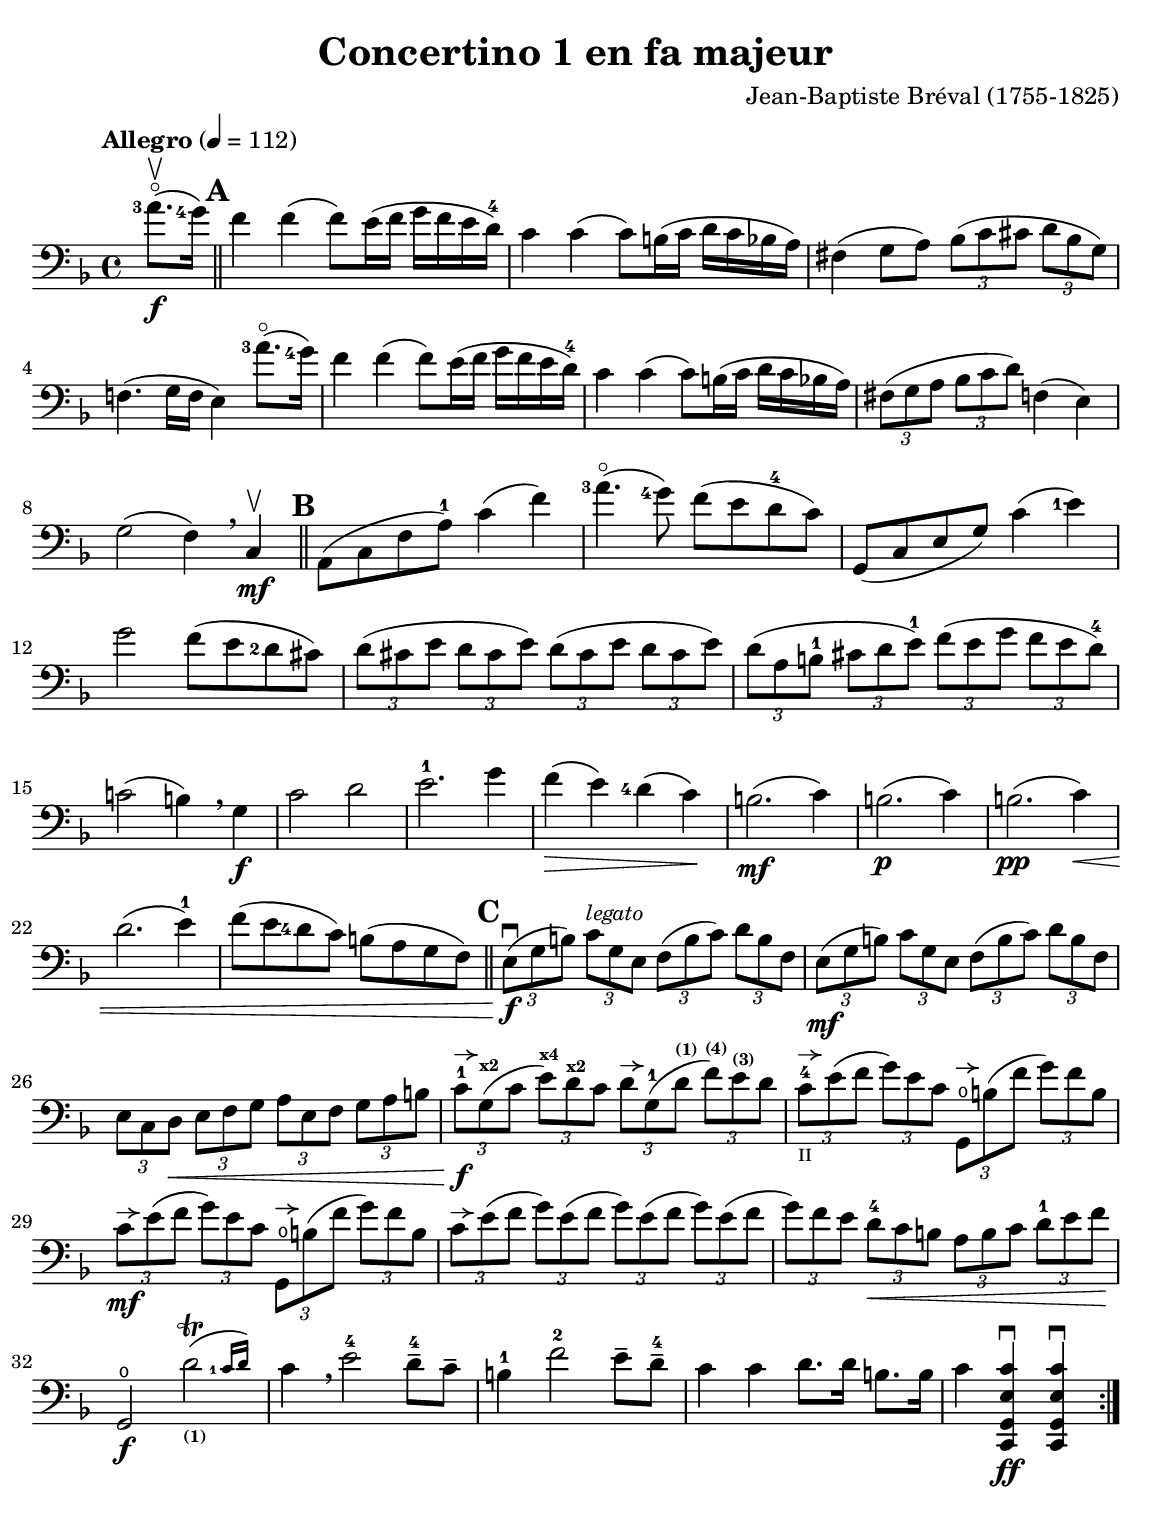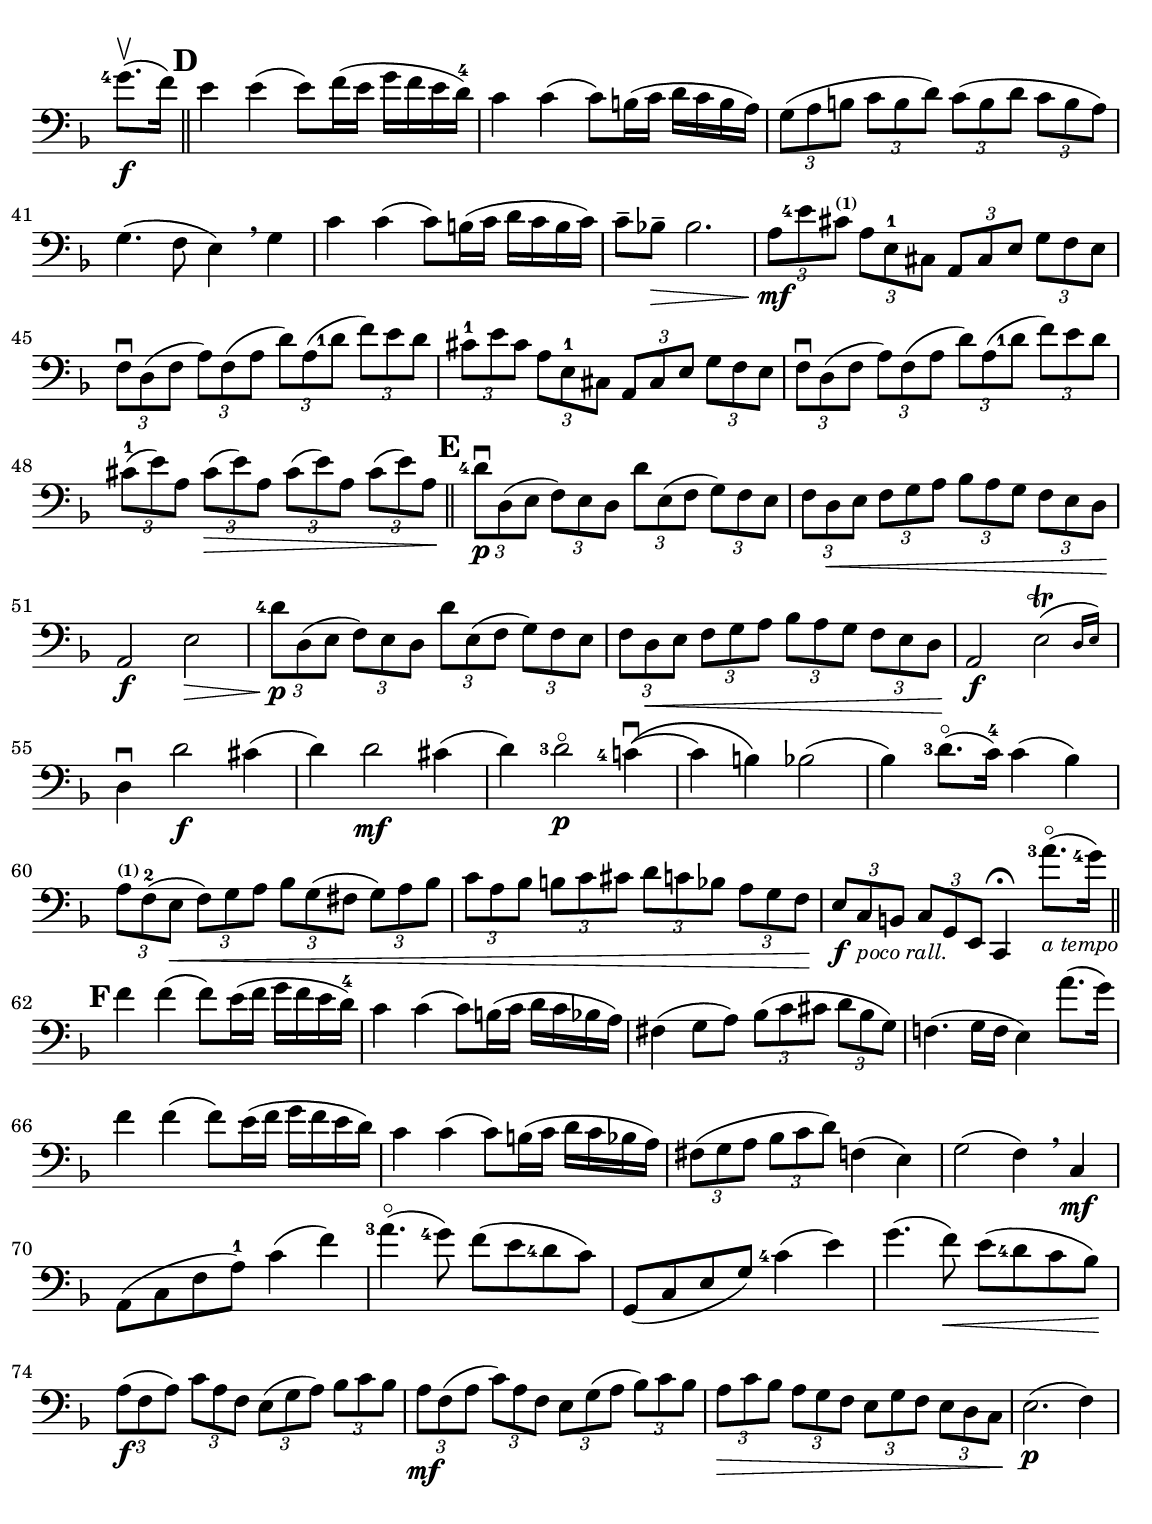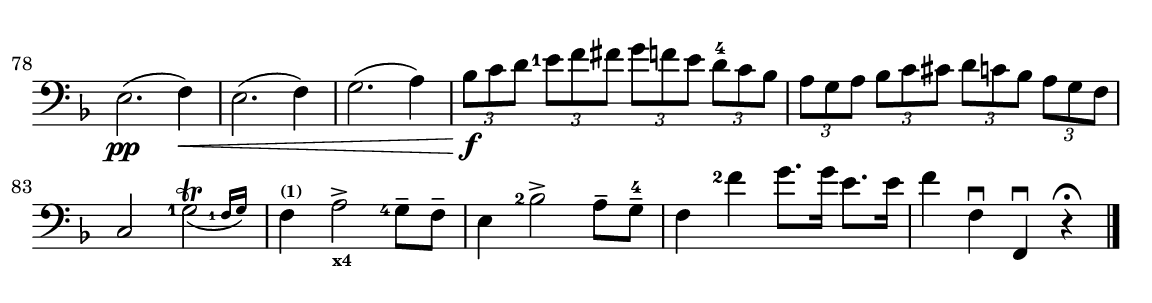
#(set-global-staff-size 21)

\version "2.18.2"

\header {
  title    = "Concertino 1 en fa majeur"
  composer = "Jean-Baptiste Bréval (1755-1825)"
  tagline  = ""
}

\language "italiano"

% iPad Pro 12.9

\paper {
  paper-width  = 195\mm
  paper-height = 260\mm
  indent = #0
  page-count = #3
  line-width = #184
  print-page-number = ##f
  ragged-last-bottom = ##t
  ragged-bottom = ##f
%  ragged-last = ##t
}

allongerUne = \markup {
  \center-column {
    \combine
    \draw-line #'(-2 . 0)
    \arrow-head #X #RIGHT ##f
  }
}

\score {
  \new Staff
%  \with {instrumentName = #"Cello "}
  {
    \override Hairpin.to-barline = ##f
    \tempo "Allegro" 4 = 112
    \time 4/4
    \key fa \major
    \clef "bass"
    \set fingeringOrientations = #'(left)

    \repeat volta 2 {
      \partial 4 <la'-3>8.\flageolet\upbow\f(<sol'-4>16)                  % 0
      \bar "||"
      \mark \default
      fa'4 fa'4(fa'8) mi'16(fa'16 sol'16 fa'16 mi'16 re'16-4)             % 1
      do'4 do'4(do'8) si!16(do'16 re'16 do'16 sib16 la16)                 % 2
      fad4(sol8 la8)
      \tuplet 3/2 {sib8( do'8 dod'8} \tuplet 3/2 {re'8 sib8 sol8)}        % 3
      fa!4.(sol16 fa16 mi4) <la'-3>8.\flageolet(<sol'-4>16)               % 4
      fa'4 fa'4(fa'8) mi'16(fa'16 sol'16 fa'16 mi'16 re'16-4)             % 5
      do'4 do'4(do'8) si!16(do'16 re'16 do'16 sib16 la16)                 % 6
      \tuplet 3/2 {fad8(sol8 la8}
      \tuplet 3/2 {sib8 do'8 re'8)} fa!4(mi4)                             % 7
      sol2(fa4) \breathe
      do4\mf\upbow                                                        % 8
      \bar "||"
      \mark \default
      la,8(do8 fa8 la8-1) do'4(fa'4)                                      % 9
      <la'-3>4.\flageolet(<sol'-4>8) fa'8(mi'8 re'8-4 do'8)               % 10
      sol,8(do8 mi8 sol8) do'4(<mi'-1>4)                                  % 11
      sol'2 fa'8(mi'8 <re'-2>8 dod'8)                                     % 12
      \tuplet 3/2 {re'8( dod'8 mi'8} \tuplet 3/2 {re'8 dod'8 mi'8)}
      \tuplet 3/2 {re'8( dod'8 mi'8} \tuplet 3/2 {re'8 dod'8 mi'8)}       % 13
      \tuplet 3/2 {re'8( la8 si!8-1} \tuplet 3/2 {dod'8 re'8 mi'8-1)}
      \tuplet 3/2 {fa'8( mi'8 sol'8} \tuplet 3/2 {fa'8 mi'8 re'8-4)}      % 14
      do'!2(si!4) \breathe sol4\f                                         % 15
      do'2 re'2                                                           % 16
      mi'2.-1 sol'4                                                       % 17
      fa'4\>(mi'4) <re'-4>4(do'4)\!                                       % 18
      si!2.\mf(do'4)                                                      % 19
      si!2.\p(do'4)                                                       % 20
      si!2.\pp(do'4)\<                                                    % 21
      re'2.(mi'4-1)                                                       % 22
      fa'8(mi'8 <re'-4>8 do'8) si!8(la8 sol8 fa8)                         % 23
      \bar "||"
      \mark \default
      \tuplet 3/2 {mi8\f\downbow( sol8 si!8)}
      \tuplet 3/2 {do'8^\markup{\small\italic "legato"} sol8 mi8}
      \tuplet 3/2 {fa8( si8 do'8)} \tuplet 3/2 {re'8 si8 fa8}             % 24
      \tuplet 3/2 {mi8\mf(sol8 si!8)} \tuplet 3/2 {do'8 sol8 mi8}
      \tuplet 3/2 {fa8(si8 do'8)} \tuplet 3/2 {re'8 si8 fa8}              % 25
      \tuplet 3/2 {mi8 do8 re8\<}
      \tuplet 3/2 {mi8 fa8 sol8}
      \tuplet 3/2 {la8 mi8 fa8}
      \tuplet 3/2 {sol8 la8 si!8}                                         % 26
      \tuplet 3/2 {do'8-1^\allongerUne\f
                   sol8^\markup{\bold\teeny x2}( do'8}
      \tuplet 3/2 {mi'8^\markup{\bold\teeny x4})
                   re'8^\markup{\bold\teeny x2} do'8}
      \tuplet 3/2 {re'8^\allongerUne sol8-1( re'8^\markup{\bold\teeny (1)}}
      \tuplet 3/2 {fa'8)^\markup{\bold\teeny (4)}
                   mi'8^\markup{\bold\teeny (3)} re'8}                    % 27
      \tuplet 3/2 {do'8-4^\allongerUne_\markup{\teeny II} mi'8( fa'8}
      \tuplet 3/2 {sol'8) mi'8 do'8}
      \tuplet 3/2 {sol,8\open^\allongerUne si!8 ( fa'8}
      \tuplet 3/2 {sol'8) fa'8 si8}                                       % 28
      \tuplet 3/2 {do'8\mf^\allongerUne mi'8( fa'8}
      \tuplet 3/2 {sol'8) mi'8 do'8}
      \tuplet 3/2 {sol,8\open^\allongerUne si!8 ( fa'8}
      \tuplet 3/2 {sol'8) fa'8 si8}                                       % 29
      \tuplet 3/2 {do'8^\allongerUne mi'8( fa'8}
      \tuplet 3/2 {sol'8) mi'8( fa'8}
      \tuplet 3/2 {sol'8) mi'8( fa'8}
      \tuplet 3/2 {sol'8) mi'8( fa'8}                                     % 30
      \tuplet 3/2 {sol'8) fa'8 mi'8}
      \tuplet 3/2 {re'8-4\< do'8 si!8}
      \tuplet 3/2 {la8 si8 do'8}
      \tuplet 3/2 {re'8-1 mi'8 fa'8\!}                                    % 31
      sol,2\f\open \afterGrace re'2\trill(_\markup{\bold\teeny (1)}
      {<do'-1>16 re'16)}                                                  % 32
      do'4 \breathe mi'2-4 re'8-4-- do'8--                                % 33
      si!4-1 fa'2-2 mi'8-- re'8-4--                                       % 34
      do'4 do'4 re'8. re'16 si!8. si16                                    % 35
      do'4 <<do,4\ff sol,4 mi4 do'4\downbow>>
      <<do,4 sol,4 mi4 do'4\downbow>>                                     % 36
    }
    \pageTurn
    \set Score.currentBarNumber = #37
    \partial 4 <sol'-4>8.(\f\upbow fa'16)                                 % 00
    \bar "||"
    \mark \default
    mi'4 mi'4(mi'8) fa'16(mi'16 sol'16 fa'16 mi'16 re'16-4)               % 37
    do'4 do'4(do'8) si!16(do'16 re'16 do'16 si16 la16)                    % 38
    \tuplet 3/2 {sol8( la8 si!8} \tuplet 3/2 {do'8 si8 re'8)}
    \tuplet 3/2 {do'8( si8 re'8} \tuplet 3/2 {do'8 si8 la8)}              % 39
    sol4.(fa8 mi4) \breathe sol4                                          % 40
    do'4 do'4(do'8) si!16(do'16 re'16 do'16 si16 do'16)                   % 41
    do'8-- sib!8--\> sib2.                                                % 42
    \tuplet 3/2 {la8\!\mf <mi'-4>8 dod'8^\markup{\bold\teeny (1)}}
    \tuplet 3/2 {la8 mi8-1 dod8}
    \tuplet 3/2 {la,8 dod8 mi8} \tuplet 3/2 {sol8 fa8 mi8}                % 43
    \tuplet 3/2 {fa8\downbow re8( fa8} \tuplet 3/2 {la8) fa8( la8}
    \tuplet 3/2 {re'8) la8( <re'-1>8} \tuplet 3/2 {fa'8) mi'8 re'8}       % 44
    \tuplet 3/2 {dod'8-1 mi'8 dod'8} \tuplet 3/2 {la8 mi8-1 dod8}
    \tuplet 3/2 {la,8 dod8 mi8} \tuplet 3/2 {sol8 fa8 mi8}                % 45
    \tuplet 3/2 {fa8\downbow re8( fa8} \tuplet 3/2 {la8) fa8( la8}
    \tuplet 3/2 {re'8) la8( <re'-1>8} \tuplet 3/2 {fa'8) mi'8 re'8}       % 46
    \tuplet 3/2 {dod'8-1(mi'8) la8} \tuplet 3/2 {dod'8\>(mi'8) la8}
    \tuplet 3/2 {dod'8(mi'8) la8} \tuplet 3/2 {dod'8(mi'8) la8\!}         % 47
    \bar "||"
    \mark \default
    \tuplet 3/2 {<re'-4>8\p\downbow re8( mi8} \tuplet 3/2 {fa8) mi8 re8}
    \tuplet 3/2 {re'8 mi8( fa8} \tuplet 3/2 {sol8) fa8 mi8}               % 48
    \tuplet 3/2 {fa8 re8\< mi8} \tuplet 3/2 {fa8 sol8 la8}
    \tuplet 3/2 {sib8 la8 sol8} \tuplet 3/2 {fa8 mi8 re8\!}               % 49
    la,2\f mi2\>                                                          % 50
    \tuplet 3/2 {<re'-4>8\p re8( mi8} \tuplet 3/2 {fa8) mi8 re8}
    \tuplet 3/2 {re'8 mi8( fa8} \tuplet 3/2 {sol8) fa8 mi8}               % 51
    \tuplet 3/2 {fa8 re8\< mi8} \tuplet 3/2 {fa8 sol8 la8}
    \tuplet 3/2 {sib8 la8 sol8} \tuplet 3/2 {fa8 mi8 re8\!}               % 52
    la,2\f \afterGrace mi2\trill( {re16 mi16)}                            % 53
    re4\downbow re'2\f dod'4(                                             % 54
    re'4) re'2\mf dod'4(                                                  % 55
    re'4) <re'-3>2\flageolet\p <do'!-4>4\downbow\((                       % 56
    do'4) si!4\) sib2(                                                    % 57
    sib4) <re'-3>8.\flageolet(do'16-4) do'4(sib4)                         % 58
    \tuplet 3/2 {la8^\markup{\bold\teeny (1)} fa8-2( mi8\<}
    \tuplet 3/2 {fa8) sol8 la8} \tuplet 3/2 {sib8 sol8( fad8}
    \tuplet 3/2 {sol8) la8 sib8}                                          % 59
    \tuplet 3/2 {do'8 la8 sib8}
    \tuplet 3/2 {si!8 do'8 dod'8}
    \tuplet 3/2 {re'8 do'!8 sib!8}
    \tuplet 3/2 {la8 sol8 fa8\!}                                          % 60
    \tuplet 3/2 {mi8\f do8_\markup{\small\italic "poco rall."} si,!8}
    \tuplet 3/2 {do8 sol,8 mi,8}
    do,4\fermata
    \partial 4
    <la'-3>8.\flageolet_\markup{\small\italic "a tempo"}( <sol'-4>16)     % 61
    \bar "||"
    \mark \default
    \set Score.currentBarNumber = #62
    fa'4 fa'4(fa'8) mi'16(fa'16 sol'16 fa'16 mi'16 re'16-4)               % 62
    do'4 do'4(do'8) si!16(do'16 re'16 do'16 sib!16 la16)                  % 63
    fad4( sol8 la8) \tuplet 3/2 {sib8( do'8 dod'8}
    \tuplet 3/2 {re'8 sib8 sol8)}                                         % 64
    fa!4.( sol16 fa16 mi4) la'8.( sol'16)                                 % 65
    fa'4 fa'4( fa'8) mi'16( fa'16 sol'16 fa'16 mi'16 re'16)               % 66
    do'4 do'4( do'8) si16( do'16 re'16 do'16 sib16 la16)                  % 67
    \tuplet 3/2 {fad8( sol8 la8} \tuplet 3/2 {sib8 do'8 re'8)}
    fa!4(mi4)                                                             % 68
    sol2(fa4) \breathe do4\mf                                             % 69
    la,8(do8 fa8 la8-1) do'4(fa'4)                                        % 70
    <la'-3>4.\flageolet(<sol'-4>8) fa'8(mi'8 <re'-4>8 do'8)               % 71
    sol,8(do8 mi8 sol8) <do'-4>4(mi'4)                                    % 72
    sol'4.(fa'8)\< mi'8(<re'-4>8 do'8 sib8)\!                             % 73
    \tuplet 3/2 {la8\f(fa8 la8)} \tuplet 3/2 {do'8 la8 fa8}
    \tuplet 3/2 {mi8(sol8 la8)} \tuplet 3/2 {sib8 do'8 sib8}              % 74
    \tuplet 3/2 {la8\mf fa8( la8} \tuplet 3/2 {do'8) la8 fa8}
    \tuplet 3/2 {mi8 sol8( la8} \tuplet 3/2 {sib8) do'8 sib8}             % 75
    \tuplet 3/2 {la8\> do'8 sib8} \tuplet 3/2 {la8 sol8 fa8}
    \tuplet 3/2 {mi8 sol8 fa8} \tuplet 3/2 {mi8 re8 do8\!}                % 76
    mi2.\p(fa4)                                                           % 77
    mi2.\pp(fa4)\<                                                        % 78
    mi2.(fa4)                                                             % 79
    sol2.(la4)                                                            % 80
    \tuplet 3/2 {sib8\f do'8 re'8} \tuplet 3/2 {<mi'-1>8 fa'8 fad'8}
    \tuplet 3/2 {sol'8 fa'8 mi'8} \tuplet 3/2 {re'8-4 do'8 sib8}          % 81
    \tuplet 3/2 {la8 sol8 la8} \tuplet 3/2 {sib8 do'8 dod'8}
    \tuplet 3/2 {re'8 do'8 sib8} \tuplet 3/2 {la8 sol8 fa8}               % 82
    do2 \afterGrace <sol-1>2\trill_( {<fa-1>16 sol16)}                    % 83
    fa4^\markup{\bold\teeny (1)} la2_\markup{\bold\teeny x4}->
    <sol-4>8-- fa8--                                                      % 84
    mi4 <sib-2>2-> la8-- sol8-4--                                         % 85
    fa4 <fa'-2>4 sol'8. sol'16 mi'8. mi'16                                % 86
    fa'4 fa4\downbow fa,4\downbow r4\fermata
    \bar "|."                                                             % 87
  }
}
